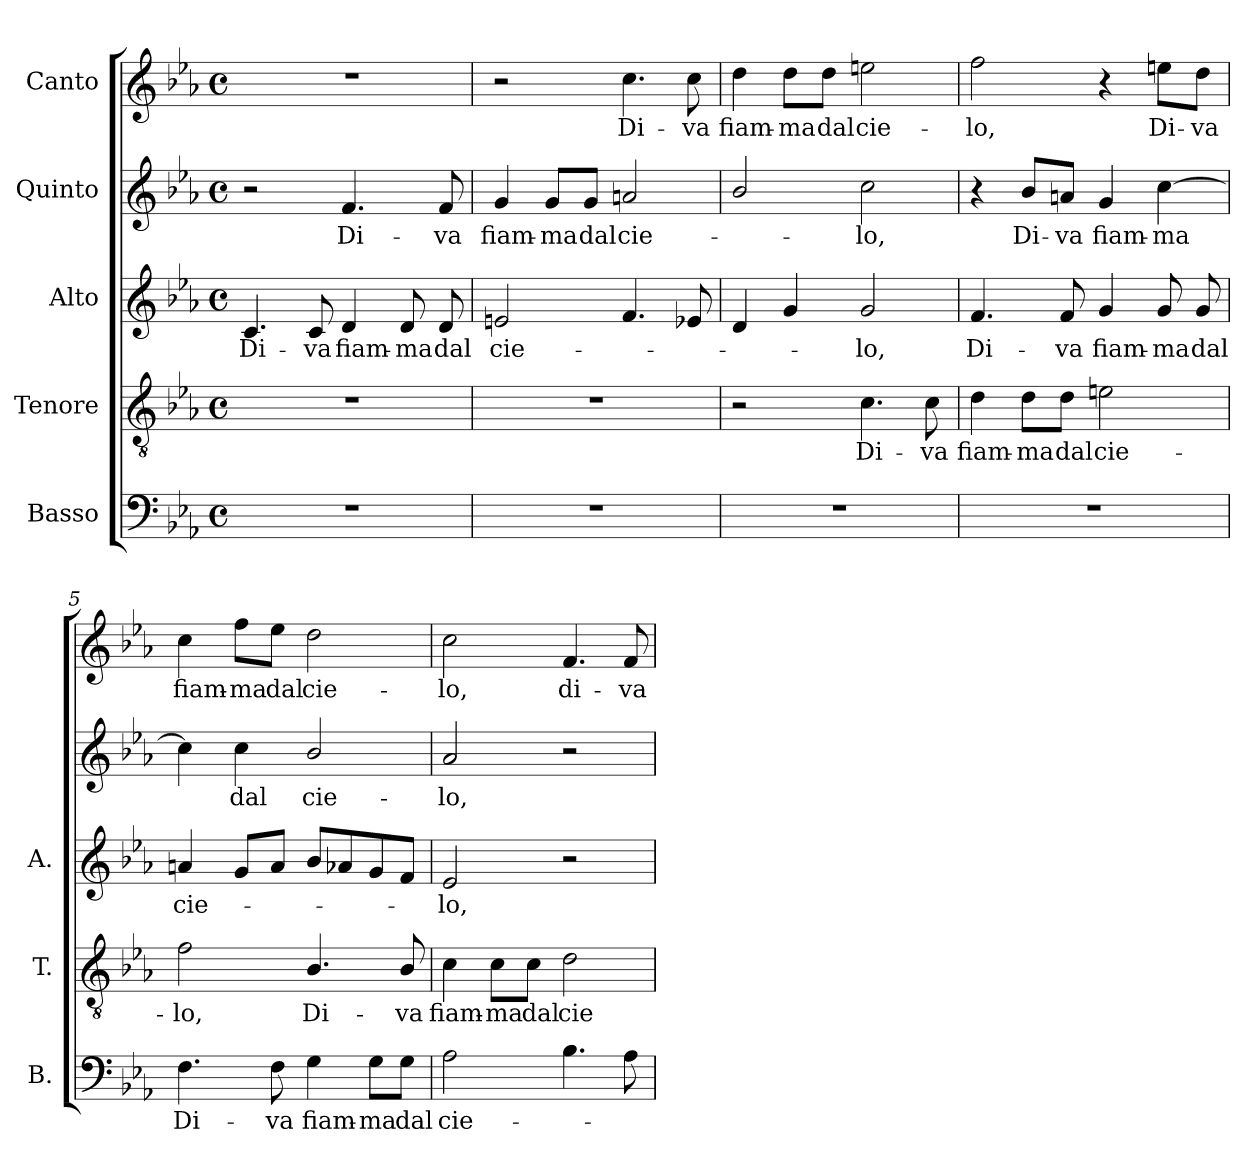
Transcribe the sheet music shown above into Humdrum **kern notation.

**kern	**text	**kern	**text	**kern	**text	**kern	**text	**kern	**text
*part5	*part5	*part4	*part4	*part3	*part3	*part2	*part2	*part1	*part1
*staff5	*staff5	*staff4	*staff4	*staff3	*staff3	*staff2	*staff2	*staff1	*staff1
*I"Basso	*	*I"Tenore	*	*I"Alto	*	*I"Quinto	*	*I"Canto	*
*I'B.	*	*I'T.	*	*I'A.	*	*	*	*	*
!!LO:PB:g=z
*clefF4	*	*clefGv2	*	*clefG2	*	*clefG2	*	*clefG2	*
*	*	*ITrd7c12	*	*	*	*	*	*	*
*k[b-e-a-]	*	*k[b-e-a-]	*	*k[b-e-a-]	*	*k[b-e-a-]	*	*k[b-e-a-]	*
*E-:	*	*E-:	*	*E-:	*	*E-:	*	*E-:	*
*M4/4	*	*M4/4	*	*M4/4	*	*M4/4	*	*M4/4	*
*met(c)	*	*met(c)	*	*met(c)	*	*met(c)	*	*met(c)	*
=1	=1	=1	=1	=1	=1	=1	=1	=1	=1
!	!	!	!	!	!LO:LY:b:color=#000000	!	!	!	!
1r	.	1r	.	4.ci/	Di-	2r	.	1r	.
!	!	!	!	!	!LO:LY:b:color=#000000	!	!	!	!
.	.	.	.	8ci/	-va	.	.	.	.
!	!	!	!	!	!LO:LY:b:color=#000000	!	!	!	!
!	!	!	!	!	!	!	!LO:LY:b:color=#000000	!	!
.	.	.	.	4di/	fiam-	4.fi/	Di-	.	.
!	!	!	!	!	!LO:LY:b:color=#000000	!	!	!	!
.	.	.	.	8di/	-ma	.	.	.	.
!	!	!	!	!	!LO:LY:b:color=#000000	!	!	!	!
!	!	!	!	!	!	!	!LO:LY:b:color=#000000	!	!
.	.	.	.	8di/	dal	8fi/	-va	.	.
=2	=2	=2	=2	=2	=2	=2	=2	=2	=2
!	!	!	!	!	!LO:LY:b:color=#000000	!	!	!	!
!	!	!	!	!	!	!	!LO:LY:b:color=#000000	!	!
1r	.	1r	.	2eni/	cie-	4gi/	fiam-	2r	.
!	!	!	!	!	!	!	!LO:LY:b:color=#000000	!	!
.	.	.	.	.	.	8gi/L	-ma	.	.
!	!	!	!	!	!	!	!LO:LY:b:color=#000000	!	!
.	.	.	.	.	.	8gi/J	dal	.	.
!	!	!	!	!	!	!	!LO:LY:b:color=#000000	!	!
!	!	!	!	!	!	!	!	!	!LO:LY:b:color=#000000
.	.	.	.	4.fi/	.	2ani/	cie-	4.cci\	Di-
!	!	!	!	!	!	!	!	!	!LO:LY:b:color=#000000
.	.	.	.	8e-i/	.	.	.	8cci\	-va
=3	=3	=3	=3	=3	=3	=3	=3	=3	=3
!	!	!	!	!	!	!	!	!	!LO:LY:b:color=#000000
1r	.	2r	.	4di/	.	2b-i/	.	4ddi\	fiam-
!	!	!	!	!	!	!	!	!	!LO:LY:b:color=#000000
.	.	.	.	4gi/	.	.	.	8ddi\L	-ma
!	!	!	!	!	!	!	!	!	!LO:LY:b:color=#000000
.	.	.	.	.	.	.	.	8ddi\J	dal
!	!	!	!LO:LY:b:color=#000000	!	!	!	!	!	!
!	!	!	!	!	!LO:LY:b:color=#000000	!	!	!	!
!	!	!	!	!	!	!	!LO:LY:b:color=#000000	!	!
!	!	!	!	!	!	!	!	!	!LO:LY:b:color=#000000
.	.	4.Ci\	Di-	2gi/	-lo,	2cci\	-lo,	2eeni\	cie-
!	!	!	!LO:LY:b:color=#000000	!	!	!	!	!	!
.	.	8Ci\	-va	.	.	.	.	.	.
=4	=4	=4	=4	=4	=4	=4	=4	=4	=4
!	!	!	!LO:LY:b:color=#000000	!	!	!	!	!	!
!	!	!	!	!	!LO:LY:b:color=#000000	!	!	!	!
!	!	!	!	!	!	!	!	!	!LO:LY:b:color=#000000
1r	.	4Di\	fiam-	4.fi/	Di-	4r	.	2ffi\	-lo,
!	!	!	!LO:LY:b:color=#000000	!	!	!	!	!	!
!	!	!	!	!	!	!	!LO:LY:b:color=#000000	!	!
.	.	8Di\L	-ma	.	.	8b-i/L	Di-	.	.
!	!	!	!LO:LY:b:color=#000000	!	!	!	!	!	!
!	!	!	!	!	!LO:LY:b:color=#000000	!	!	!	!
!	!	!	!	!	!	!	!LO:LY:b:color=#000000	!	!
.	.	8Di\J	dal	8fi/	-va	8ai/J	-va	.	.
!	!	!	!LO:LY:b:color=#000000	!	!	!	!	!	!
!	!	!	!	!	!LO:LY:b:color=#000000	!	!	!	!
!	!	!	!	!	!	!	!LO:LY:b:color=#000000	!	!
.	.	2Eni\	cie-	4gi/	fiam-	4gi/	fiam-	4r	.
!	!	!	!	!	!LO:LY:b:color=#000000	!	!	!	!
!	!	!	!	!	!	!	!LO:LY:b:color=#000000	!	!
!	!	!	!	!	!	!	!	!	!LO:LY:b:color=#000000
.	.	.	.	8gi/	-ma	[>4cci\	-ma	8eei\L	Di-
!	!	!	!	!	!LO:LY:b:color=#000000	!	!	!	!
!	!	!	!	!	!	!	!	!	!LO:LY:b:color=#000000
.	.	.	.	8gi/	dal	.	.	8ddi\J	-va
=5	=5	=5	=5	=5	=5	=5	=5	=5	=5
!	!LO:LY:b:color=#000000	!	!	!	!	!	!	!	!
!	!	!	!LO:LY:b:color=#000000	!	!	!	!	!	!
!	!	!	!	!	!LO:LY:b:color=#000000	!	!	!	!
!	!	!	!	!	!	!	!	!	!LO:LY:b:color=#000000
4.Fi\	Di-	2Fi\	-lo,	4ai/	cie-	4cci\]	.	4cci\	fiam-
!	!	!	!	!	!	!	!LO:LY:b:color=#000000	!	!
!	!	!	!	!	!	!	!	!	!LO:LY:b:color=#000000
.	.	.	.	8gi/L	.	4cci\	dal	8ffi\L	-ma
!	!LO:LY:b:color=#000000	!	!	!	!	!	!	!	!
!	!	!	!	!	!	!	!	!	!LO:LY:b:color=#000000
8Fi\	-va	.	.	8ai/J	.	.	.	8ee-i\J	dal
!	!LO:LY:b:color=#000000	!	!	!	!	!	!	!	!
!	!	!	!LO:LY:b:color=#000000	!	!	!	!	!	!
!	!	!	!	!	!	!	!LO:LY:b:color=#000000	!	!
!	!	!	!	!	!	!	!	!	!LO:LY:b:color=#000000
4Gi\	fiam-	4.BB-i/	Di-	8b-i/L	.	2b-i/	cie-	2ddi\	cie-
.	.	.	.	8a-i/	.	.	.	.	.
!	!LO:LY:b:color=#000000	!	!	!	!	!	!	!	!
8Gi\L	-ma	.	.	8gi/	.	.	.	.	.
!	!LO:LY:b:color=#000000	!	!	!	!	!	!	!	!
!	!	!	!LO:LY:b:color=#000000	!	!	!	!	!	!
8Gi\J	dal	8BB-i/	-va	8fi/J	.	.	.	.	.
!!LO:LB:g=z
=6	=6	=6	=6	=6	=6	=6	=6	=6	=6
!	!LO:LY:b:color=#000000	!	!	!	!	!	!	!	!
!	!	!	!LO:LY:b:color=#000000	!	!	!	!	!	!
!	!	!	!	!	!LO:LY:b:color=#000000	!	!	!	!
!	!	!	!	!	!	!	!LO:LY:b:color=#000000	!	!
!	!	!	!	!	!	!	!	!	!LO:LY:b:color=#000000
2A-i\	cie-	4Ci\	fiam-	2e-i/	-lo,	2a-i/	-lo,	2cci\	-lo,
!	!	!	!LO:LY:b:color=#000000	!	!	!	!	!	!
.	.	8Ci\L	-ma	.	.	.	.	.	.
!	!	!	!LO:LY:b:color=#000000	!	!	!	!	!	!
.	.	8Ci\J	dal	.	.	.	.	.	.
!	!	!	!LO:LY:b:color=#000000	!	!	!	!	!	!
!	!	!	!	!	!	!	!	!	!LO:LY:b:color=#000000
4.B-i\	.	2Di\	cie-	2r	.	2r	.	4.fi/	di-
!	!	!	!	!	!	!	!	!	!LO:LY:b:color=#000000
8A-i\	.	.	.	.	.	.	.	8fi/	-va
=	=	=	=	=	=	=	=	=	=
*-	*-	*-	*-	*-	*-	*-	*-	*-	*-
